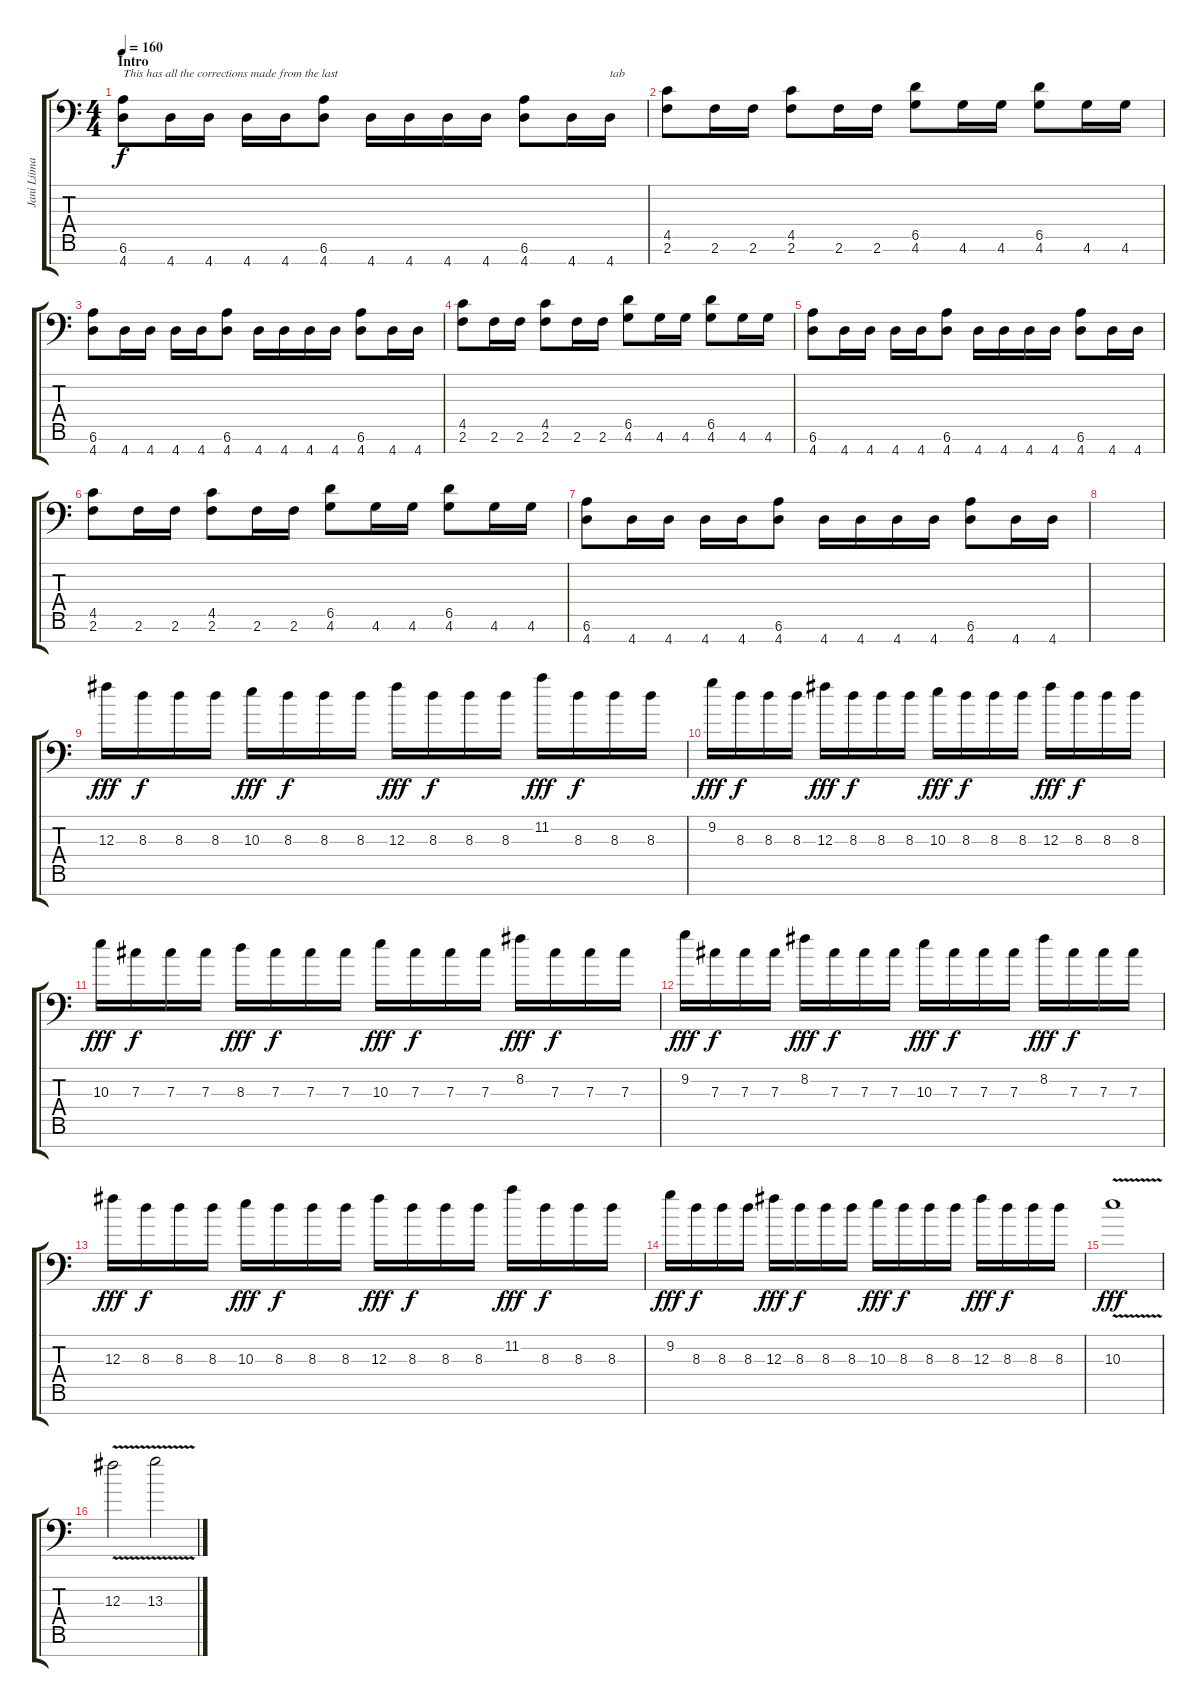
\track ("Jani Liimatainen" "Jani Liima") {instrument distortionguitar}
\staff {score tabs}
\tuning (Eb4 Bb3 Gb3 Db3 Ab2 Eb2 Bb1) {hide}
\ts (4 4)
\section ("" "Intro")
\tempo 160
\clef f4
\ks c
(6.6 4.7).8{txt "This has all the corrections made from the last" dy f instrument distortionguitar} 4.7.16 4.7.16 4.7.16 4.7.16 (6.6 4.7).8 4.7.16 4.7.16 4.7.16 4.7.16 (6.6 4.7).8 4.7.16 4.7.16{txt "tab"} |
(4.5 2.6).8 2.6.16 2.6.16 (4.5 2.6).8 2.6.16 2.6.16 (6.5 4.6).8 4.6.16 4.6.16 (6.5 4.6).8 4.6.16 4.6.16 |
(6.6 4.7).8 4.7.16 4.7.16 4.7.16 4.7.16 (6.6 4.7).8 4.7.16 4.7.16 4.7.16 4.7.16 (6.6 4.7).8 4.7.16 4.7.16 |
(4.5 2.6).8 2.6.16 2.6.16 (4.5 2.6).8 2.6.16 2.6.16 (6.5 4.6).8 4.6.16 4.6.16 (6.5 4.6).8 4.6.16 4.6.16 |
(6.6 4.7).8 4.7.16 4.7.16 4.7.16 4.7.16 (6.6 4.7).8 4.7.16 4.7.16 4.7.16 4.7.16 (6.6 4.7).8 4.7.16 4.7.16 |
(4.5 2.6).8 2.6.16 2.6.16 (4.5 2.6).8 2.6.16 2.6.16 (6.5 4.6).8 4.6.16 4.6.16 (6.5 4.6).8 4.6.16 4.6.16 |
(6.6 4.7).8 4.7.16 4.7.16 4.7.16 4.7.16 (6.6 4.7).8 4.7.16 4.7.16 4.7.16 4.7.16 (6.6 4.7).8 4.7.16 4.7.16 |
|
12.3.16{dy fff volume 12} 8.3.16{dy f} 8.3.16 8.3.16 10.3.16{dy fff} 8.3.16{dy f} 8.3.16 8.3.16 12.3.16{dy fff} 8.3.16{dy f} 8.3.16 8.3.16 11.2.16{dy fff} 8.3.16{dy f} 8.3.16 8.3.16 |
9.2.16{dy fff} 8.3.16{dy f} 8.3.16 8.3.16 12.3.16{dy fff} 8.3.16{dy f} 8.3.16 8.3.16 10.3.16{dy fff} 8.3.16{dy f} 8.3.16 8.3.16 12.3.16{dy fff} 8.3.16{dy f} 8.3.16 8.3.16 |
10.3.16{dy fff} 7.3.16{dy f} 7.3.16 7.3.16 8.3.16{dy fff} 7.3.16{dy f} 7.3.16 7.3.16 10.3.16{dy fff} 7.3.16{dy f} 7.3.16 7.3.16 8.2.16{dy fff} 7.3.16{dy f} 7.3.16 7.3.16 |
9.2.16{dy fff} 7.3.16{dy f} 7.3.16 7.3.16 8.2.16{dy fff} 7.3.16{dy f} 7.3.16 7.3.16 10.3.16{dy fff} 7.3.16{dy f} 7.3.16 7.3.16 8.2.16{dy fff} 7.3.16{dy f} 7.3.16 7.3.16 |
12.3.16{dy fff} 8.3.16{dy f} 8.3.16 8.3.16 10.3.16{dy fff} 8.3.16{dy f} 8.3.16 8.3.16 12.3.16{dy fff} 8.3.16{dy f} 8.3.16 8.3.16 11.2.16{dy fff} 8.3.16{dy f} 8.3.16 8.3.16 |
9.2.16{dy fff} 8.3.16{dy f} 8.3.16 8.3.16 12.3.16{dy fff} 8.3.16{dy f} 8.3.16 8.3.16 10.3.16{dy fff} 8.3.16{dy f} 8.3.16 8.3.16 12.3.16{dy fff} 8.3.16{dy f} 8.3.16 8.3.16 |
10.3{v}.1{dy fff} |
12.3{v}.2 13.3{v}.2
